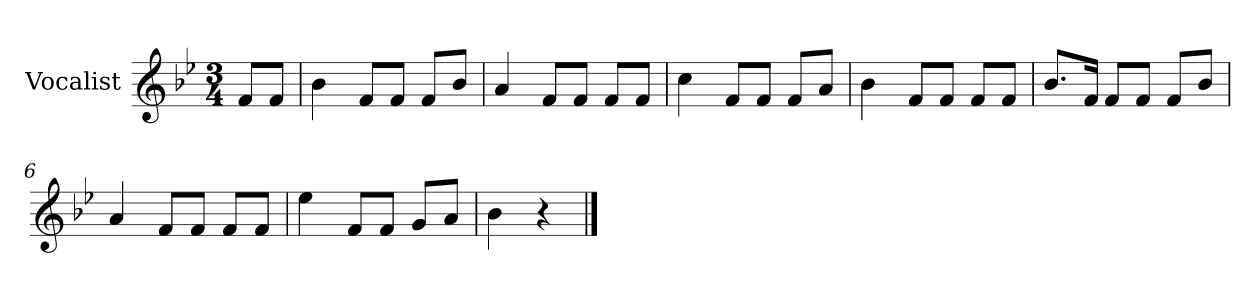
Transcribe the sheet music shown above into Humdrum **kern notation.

**kern
*part1
*staff1
*I"Vocalist
*k[b-e-]
*B-:
*M3/4
=
8fL
8fJ
=1
4b-
8fL
8fJ
8fL
8b-J
=2
4a
8fL
8fJ
8fL
8fJ
=3
4cc
8fL
8fJ
8fL
8aJ
=4
4b-
8fL
8fJ
8fL
8fJ
=5
8.b-L
16fJk
8fL
8fJ
8fL
8b-J
=6
4a
8fL
8fJ
8fL
8fJ
=7
4ee-
8fL
8fJ
8gL
8aJ
=8
4b-
4r
==
*-
